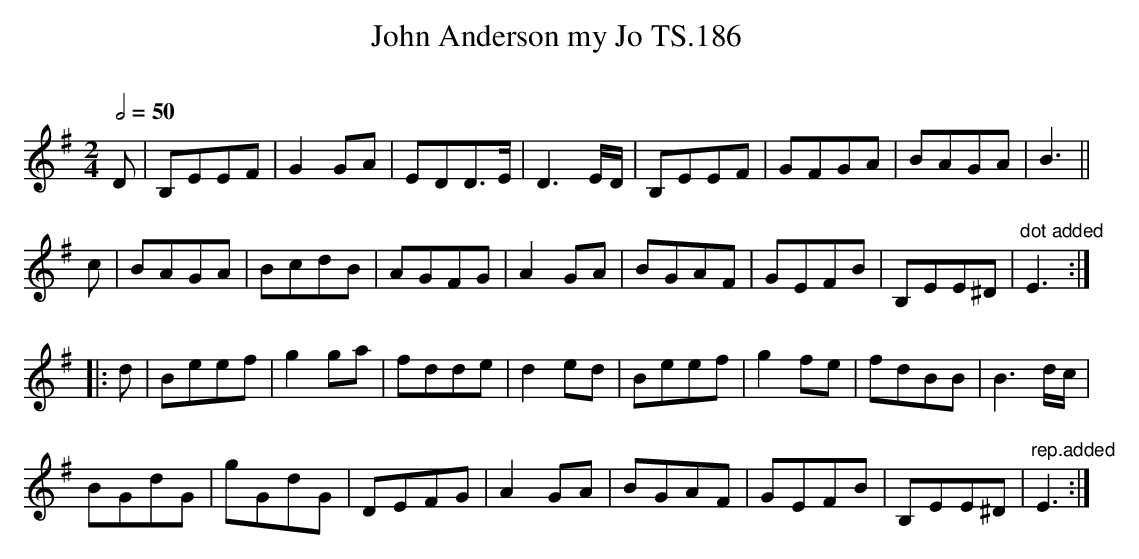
X:1
T:John Anderson my Jo TS.186
M:2/4
L:1/8
Q:1/2=50
O:
K:Em
D|B,EEF|G2GA|EDD>E|D3E/D/|B,EEF|GFGA|BAGA|B3||
c|BAGA|BcdB|AGFG|A2GA|BGAF|GEFB|B,EE^D|"dot added"E3:|
|:d|Beef|g2ga|fdde|d2ed|Beef|g2fe|fdBB|B3d/c/|
BGdG|gGdG|DEFG|A2GA|BGAF|GEFB|B,EE^D|"rep.added"E3:|]
